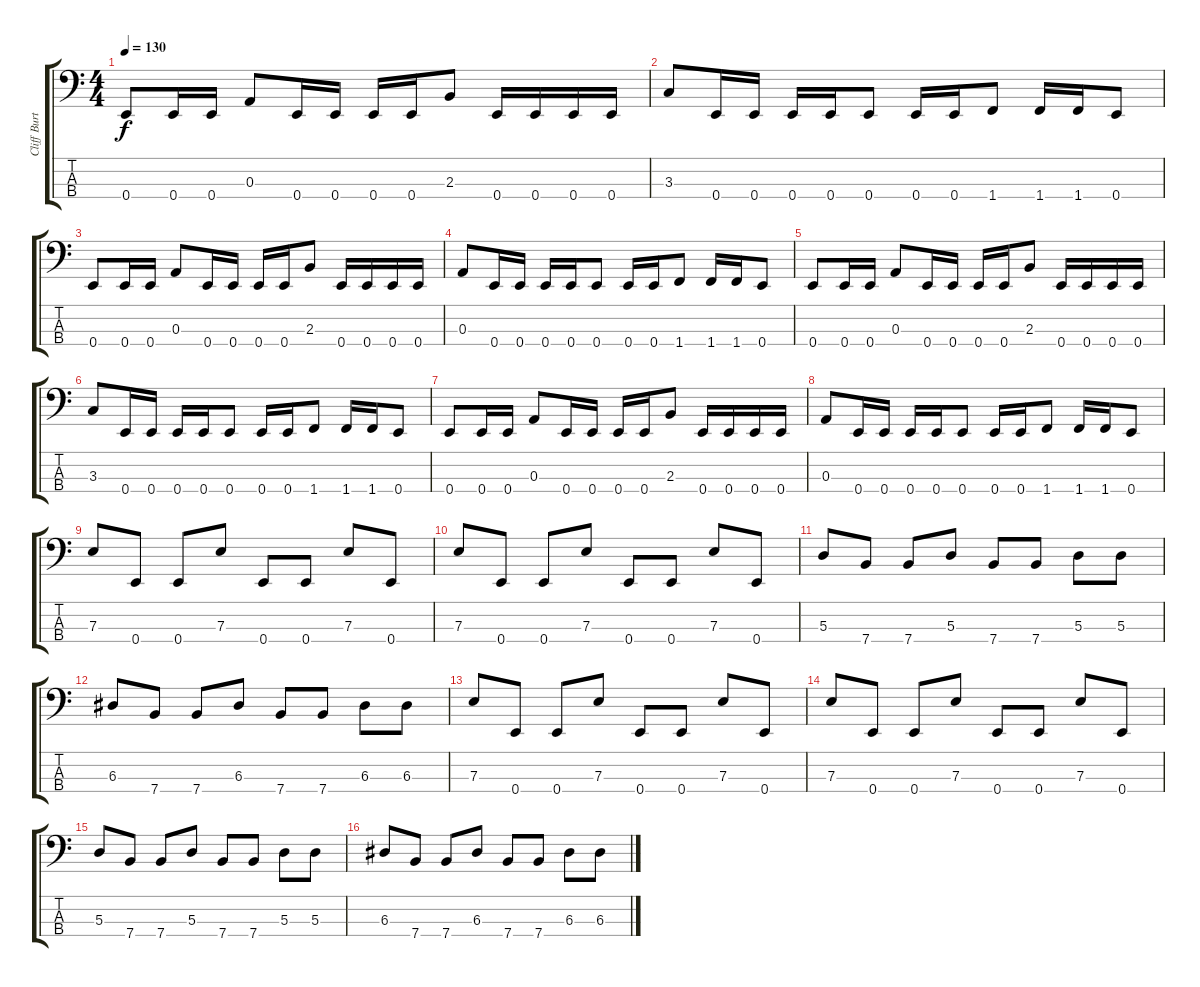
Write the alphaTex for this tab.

\track ("Cliff Burton (Bass)" "Cliff Burt") {instrument acousticguitarsteel}
\staff {score tabs}
\tuning (G2 D2 A1 E1) {hide}
\ts (4 4)
\tempo 130
\clef f4
\ks c
0.4.8{dy f} 0.4.16 0.4.16 0.3.8 0.4.16 0.4.16 0.4.16 0.4.16 2.3.8 0.4.16 0.4.16 0.4.16 0.4.16 |
3.3.8 0.4.16 0.4.16 0.4.16 0.4.16 0.4.8 0.4.16 0.4.16 1.4.8 1.4.16 1.4.16 0.4.8 |
0.4.8 0.4.16 0.4.16 0.3.8 0.4.16 0.4.16 0.4.16 0.4.16 2.3.8 0.4.16 0.4.16 0.4.16 0.4.16 |
0.3.8 0.4.16 0.4.16 0.4.16 0.4.16 0.4.8 0.4.16 0.4.16 1.4.8 1.4.16 1.4.16 0.4.8 |
0.4.8 0.4.16 0.4.16 0.3.8 0.4.16 0.4.16 0.4.16 0.4.16 2.3.8 0.4.16 0.4.16 0.4.16 0.4.16 |
3.3.8 0.4.16 0.4.16 0.4.16 0.4.16 0.4.8 0.4.16 0.4.16 1.4.8 1.4.16 1.4.16 0.4.8 |
0.4.8 0.4.16 0.4.16 0.3.8 0.4.16 0.4.16 0.4.16 0.4.16 2.3.8 0.4.16 0.4.16 0.4.16 0.4.16 |
0.3.8 0.4.16 0.4.16 0.4.16 0.4.16 0.4.8 0.4.16 0.4.16 1.4.8 1.4.16 1.4.16 0.4.8 |
7.3.8 0.4.8 0.4.8 7.3.8 0.4.8 0.4.8 7.3.8 0.4.8 |
7.3.8 0.4.8 0.4.8 7.3.8 0.4.8 0.4.8 7.3.8 0.4.8 |
5.3.8 7.4.8 7.4.8 5.3.8 7.4.8 7.4.8 5.3.8 5.3.8 |
6.3.8 7.4.8 7.4.8 6.3.8 7.4.8 7.4.8 6.3.8 6.3.8 |
7.3.8 0.4.8 0.4.8 7.3.8 0.4.8 0.4.8 7.3.8 0.4.8 |
7.3.8 0.4.8 0.4.8 7.3.8 0.4.8 0.4.8 7.3.8 0.4.8 |
5.3.8 7.4.8 7.4.8 5.3.8 7.4.8 7.4.8 5.3.8 5.3.8 |
6.3.8 7.4.8 7.4.8 6.3.8 7.4.8 7.4.8 6.3.8 6.3.8
